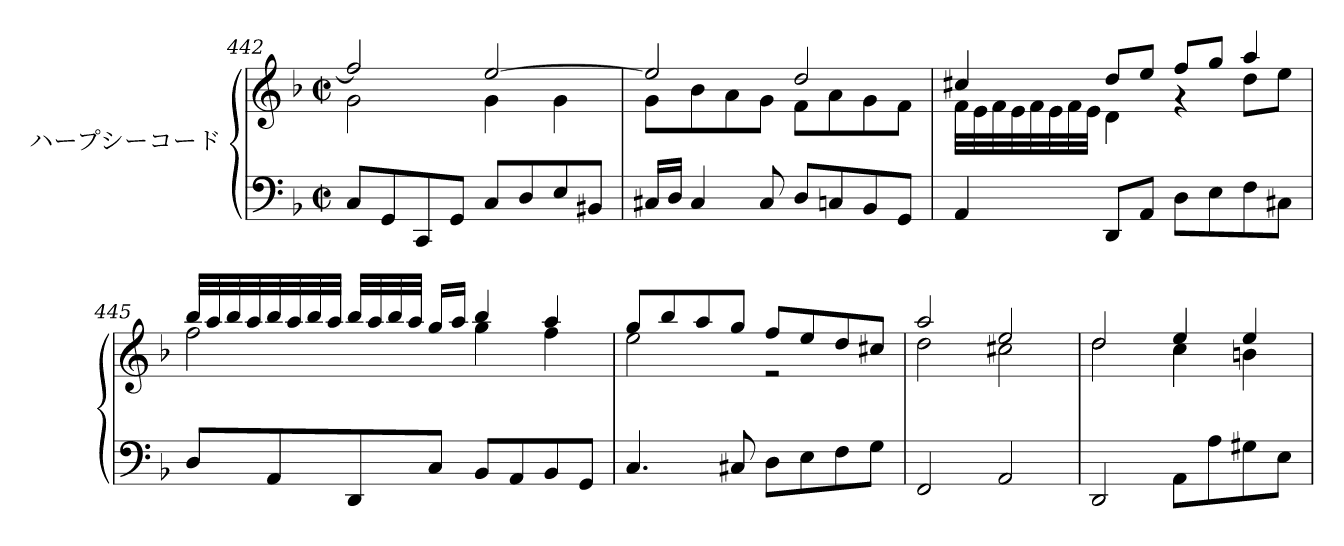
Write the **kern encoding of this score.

**kern	**kern
*part1	*part1
*staff2	*staff1
*I"ハープシーコード	*
*clefF4	*clefG2
*k[b-]	*k[b-]
*M2/2	*M2/2
*met(c|)	*met(c|)
=442	=442
*	*^
8C/L	2ff/]	2g\
8GG/	.	.
8CC/	.	.
8GG/J	.	.
8C/L	[2ee/	4g\
8D/	.	.
8E/	.	4g\
8BB#X/J	.	.
!!LO:PB:g=z	!!
=443	=443	=443
16C#X/LL	2ee/]	8g\L
16D/JJ	.	.
4C#/	.	8b-\
.	.	8a\
8C#/	.	8g\J
8D/L	2dd/	8f\L
8Cn/	.	8a\
8BB-/	.	8g\
8GG/J	.	8f\J
=444	=444	=444
4AA/	4cc#X/	32f\LLL
.	.	32e\
.	.	32f\
.	.	32e\
.	.	32f\
.	.	32e\
.	.	32f\
.	.	32e\JJJ
8DD/L	8dd/L	4d\
8AA/J	8ee/J	.
8D\L	8ff/L	4rg
8E\	8gg/J	.
8F\	4aa/	8dd\L
8C#X\J	.	8ee\J
!!LO:LB:g=z	!!
=445	=445	=445
8D/L	32bb-/LLL	2ff\
.	32aa/	.
.	32bb-/	.
.	32aa/	.
8AA/	32bb-/	.
.	32aa/	.
.	32bb-/	.
.	32aa/JJJ	.
8DD/	32bb-/LLL	.
.	32aa/	.
.	32bb-/	.
.	32aa/JJJ	.
8C/J	16gg/LL	.
.	16aa/JJ	.
8BB-/L	4bb-/	4gg\
8AA/	.	.
8BB-/	4aa/	4ff\
8GG/J	.	.
=446	=446	=446
4.C/	8gg/L	2ee\
.	8bb-/	.
.	8aa/	.
8C#X/	8gg/J	.
8D\L	8ff/L	2r
8E\	8ee/	.
8F\	8dd/	.
8G\J	8cc#X/J	.
=447	=447	=447
2FF/	2aa/	2dd\
2AA/	2ee/	2cc#X\
=448	=448	=448
2DD/	2dd/	2dd\
8AA\L	4ee/	4cc\
8A\	.	.
8G#X\	4ee/	4bn\
8E\J	.	.
*	*v	*v
=	=
*-	*-
